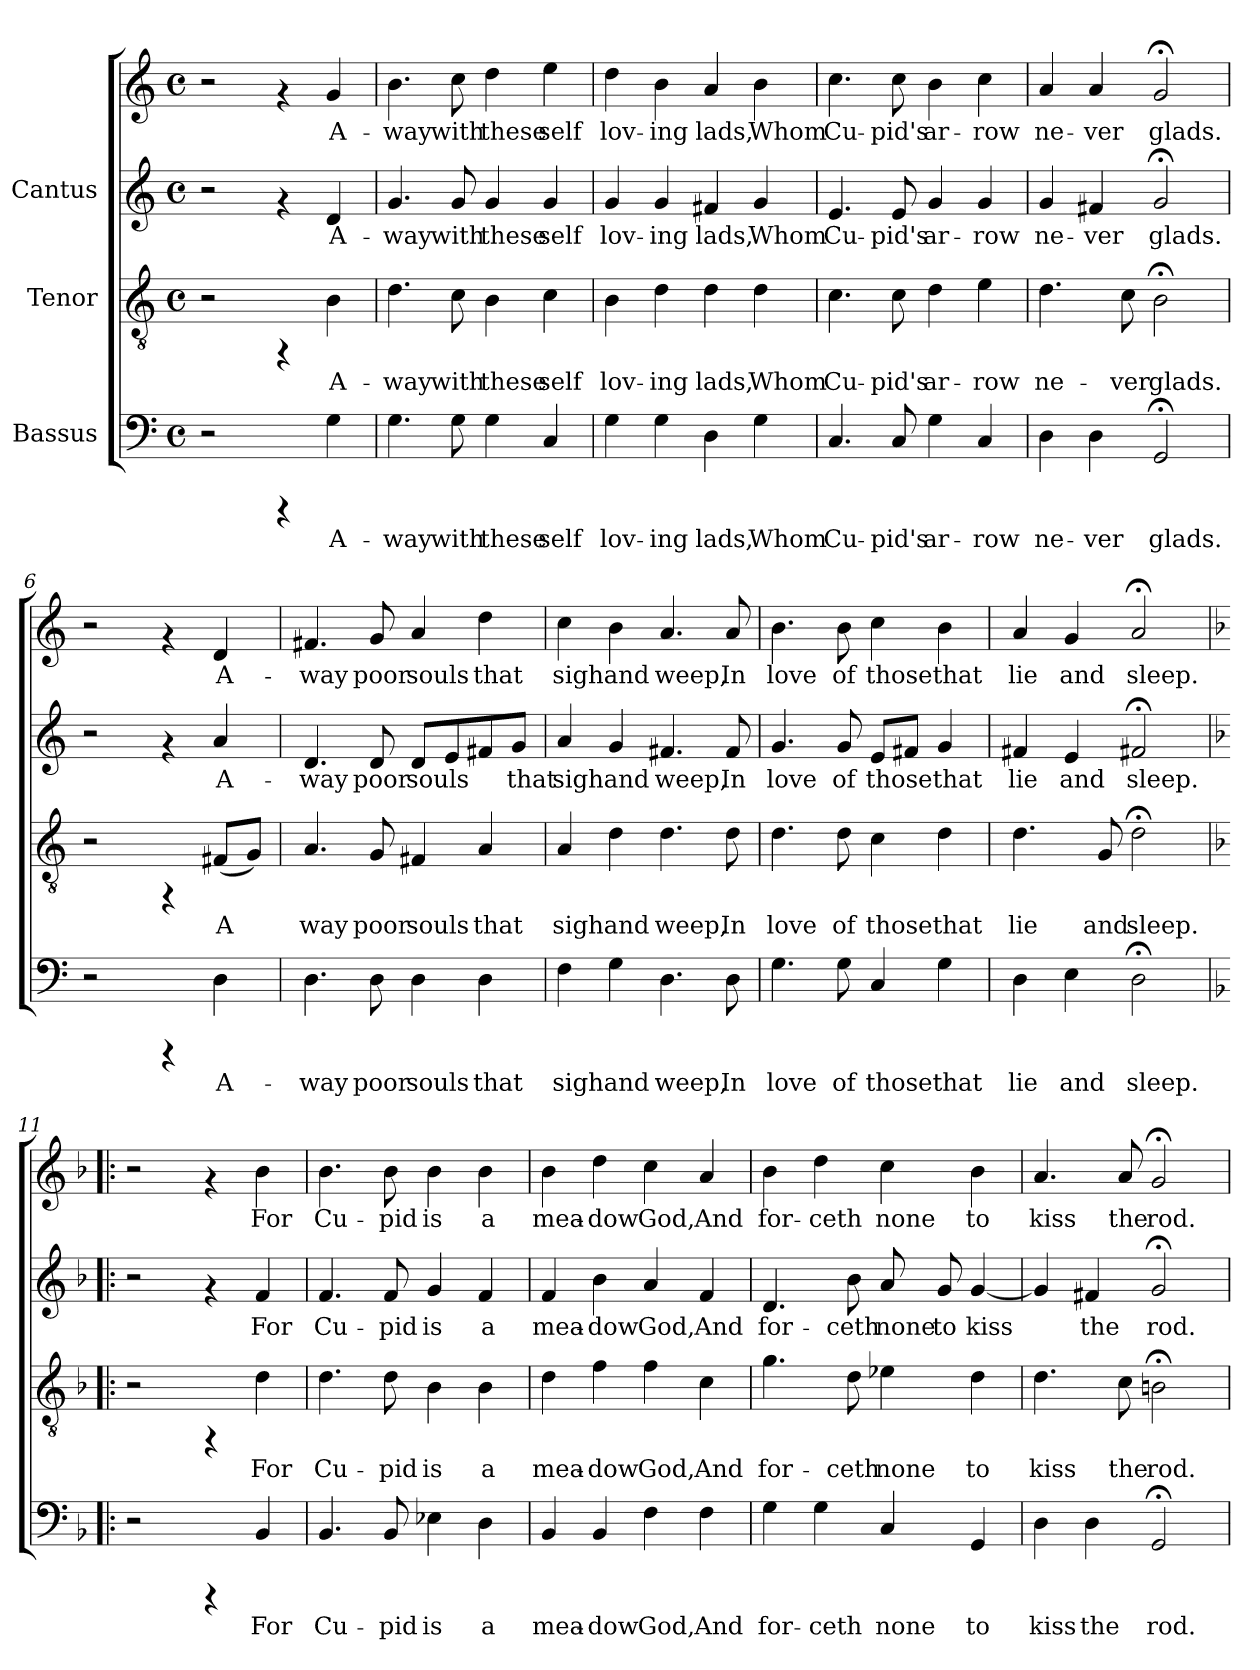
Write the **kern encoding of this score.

**kern	**text	**kern	**text	**kern	**text	**kern	**text
*part3	*part3	*part2	*part2	*part1	*part1	*part1	*part1
*staff4	*staff4	*staff3	*staff3	*staff2	*staff2	*staff1	*staff1
*I"Bassus	*	*I"Tenor	*	*I"Cantus	*	*	*
!!LO:PB:g=z
*stria5	*	*stria5	*	*stria5	*	*stria5	*
*clefF4	*	*clefGv2	*	*clefG2	*	*clefG2	*
*M4/4	*	*M4/4	*	*M4/4	*	*M4/4	*
*met(c)	*	*met(c)	*	*met(c)	*	*met(c)	*
*MM156	*	*MM156	*	*MM156	*	*MM156	*
=1	=1	=1	=1	=1	=1	=1	=1
2r	.	2r	.	2r	.	2r	.
4rCCC	.	4rFF	.	4rf	.	4rf	.
!	!LO:LY:b:cj	!	!LO:LY:b:cj	!	!LO:LY:b:cj	!	!LO:LY:b:cj
4G\	A-	4B\	A-	4d/	-A-	4g/	A-
=2	=2	=2	=2	=2	=2	=2	=2
!	!LO:LY:b:cj	!	!LO:LY:b:cj	!	!LO:LY:b:cj	!	!LO:LY:b:cj
4.G\	-way	4.d\	-way	4.g/	way	4.b\	-way
!	!LO:LY:b:cj	!	!LO:LY:b:cj	!	!LO:LY:b:cj	!	!LO:LY:b:cj
8G\	with	8c\	with	8g/	with	8cc\	with
!	!LO:LY:b:cj	!	!LO:LY:b:cj	!	!LO:LY:b:cj	!	!LO:LY:b:cj
4G\	these	4B\	these	4g/	these	4dd\	these
!	!LO:LY:b:cj	!	!LO:LY:b:cj	!	!LO:LY:b:cj	!	!LO:LY:b:cj
4C/	self	4c\	self	4g/	self	4ee\	self
=3	=3	=3	=3	=3	=3	=3	=3
!	!LO:LY:b:cj	!	!LO:LY:b:cj	!	!LO:LY:b:cj	!	!LO:LY:b:cj
4G\	lov-	4B\	lov-	4g/	lov-	4dd\	lov-
!	!LO:LY:b:cj	!	!LO:LY:b:cj	!	!LO:LY:b:cj	!	!LO:LY:b:cj
4G\	-ing	4d\	-ing	4g/	-ing	4b\	-ing
!	!LO:LY:b:cj	!	!LO:LY:b:cj	!	!LO:LY:b:cj	!	!LO:LY:b:cj
4D\	lads,	4d\	lads,	4f#X/	lads,	4a/	lads,
!	!LO:LY:b:cj	!	!LO:LY:b:cj	!	!LO:LY:b:cj	!	!LO:LY:b:cj
4G\	Whom	4d\	Whom	4g/	Whom	4b\	Whom
=4	=4	=4	=4	=4	=4	=4	=4
!	!LO:LY:b:cj	!	!LO:LY:b:cj	!	!LO:LY:b:cj	!	!LO:LY:b:cj
4.C/	Cu-	4.c\	Cu-	4.e/	Cu-	4.cc\	Cu-
!	!LO:LY:b:cj	!	!LO:LY:b:cj	!	!LO:LY:b:cj	!	!LO:LY:b:cj
8C/	-pid's	8c\	-pid's	8e/	-pid's	8cc\	-pid's
!	!LO:LY:b:cj	!	!LO:LY:b:cj	!	!LO:LY:b:cj	!	!LO:LY:b:cj
4G\	ar-	4d\	ar-	4g/	ar-	4b\	ar-
!	!LO:LY:b:cj	!	!LO:LY:b:cj	!	!LO:LY:b:cj	!	!LO:LY:b:cj
4C/	-row	4e\	-row	4g/	-row	4cc\	-row
!!LO:LB:g=z
=5	=5	=5	=5	=5	=5	=5	=5
*	*	*k[]	*	*	*	*	*
*	*	*C:	*	*	*	*	*
!	!LO:LY:b:cj	!	!LO:LY:b:cj	!	!LO:LY:b:cj	!	!LO:LY:b:cj
4D\	ne-	4.d\	ne-	4g/	ne-	4a/	ne-
!	!LO:LY:b:cj	!	!	!	!LO:LY:b:cj	!	!LO:LY:b:cj
4D\	-ver	.	.	4f#X/	-ver	4a/	-ver
!	!	!	!LO:LY:b:cj	!	!	!	!
.	.	8c\	-ver	.	.	.	.
!	!LO:LY:b:cj	!	!LO:LY:b:cj	!	!LO:LY:b:cj	!	!LO:LY:b:cj
2GG;</	glads.	2B;<\	glads.	2g;</	glads.	2g;</	glads.
=6	=6	=6	=6	=6	=6	=6	=6
2r	.	2r	.	2r	.	2r	.
4rCCC	.	4rFF	.	4rf	.	4rf	.
!	!LO:LY:b:cj	!	!LO:LY:b:cj	!	!LO:LY:b:cj	!	!LO:LY:b:cj
4D\	A-	(<8F#X/L	A-	4a/	-A-	4d/	A-
!	!	!	!LO:LY:b:cj	!	!	!	!
.	.	8G/J)	--	.	.	.	.
=7	=7	=7	=7	=7	=7	=7	=7
!	!LO:LY:b:cj	!	!LO:LY:b:cj	!	!LO:LY:b:cj	!	!LO:LY:b:cj
4.D\	-way	4.A/	-way	4.d/	way	4.f#X/	-way
!	!LO:LY:b:cj	!	!LO:LY:b:cj	!	!LO:LY:b:cj	!	!LO:LY:b:cj
8D\	poor	8G/	poor	8d/	poor	8g/	poor
!	!LO:LY:b:cj	!	!LO:LY:b:cj	!	!LO:LY:b:cj	!	!LO:LY:b:cj
4D\	souls	4F#X/	souls	8d/L	souls	4a/	souls
!	!	!	!	!	!LO:LY:b:cj	!	!
.	.	.	.	8e/	.	.	.
!	!LO:LY:b:cj	!	!LO:LY:b:cj	!	!LO:LY:b:cj	!	!LO:LY:b:cj
4D\	that	4A/	that	8f#X/	.	4dd\	that
!	!	!	!	!	!LO:LY:b:cj	!	!
.	.	.	.	8g/J	that	.	.
=8	=8	=8	=8	=8	=8	=8	=8
!	!LO:LY:b:cj	!	!LO:LY:b:cj	!	!LO:LY:b:cj	!	!LO:LY:b:cj
4F\	sigh	4A/	sigh	4a/	sigh	4cc\	sigh
!	!LO:LY:b:cj	!	!LO:LY:b:cj	!	!LO:LY:b:cj	!	!LO:LY:b:cj
4G\	and	4d\	and	4g/	and	4b\	and
!	!LO:LY:b:cj	!	!LO:LY:b:cj	!	!LO:LY:b:cj	!	!LO:LY:b:cj
4.D\	weep,	4.d\	weep,	4.f#X/	weep,	4.a/	weep,
!	!LO:LY:b:cj	!	!LO:LY:b:cj	!	!LO:LY:b:cj	!	!LO:LY:b:cj
8D\	In	8d\	In	8f#/	In	8a/	In
!!LO:PB:g=z
=9	=9	=9	=9	=9	=9	=9	=9
!	!LO:LY:b:cj	!	!LO:LY:b:cj	!	!LO:LY:b:cj	!	!LO:LY:b:cj
4.G\	love	4.d\	love	4.g/	love	4.b\	love
!	!LO:LY:b:cj	!	!LO:LY:b:cj	!	!LO:LY:b:cj	!	!LO:LY:b:cj
8G\	of	8d\	of	8g/	of	8b\	of
!	!LO:LY:b:cj	!	!LO:LY:b:cj	!	!LO:LY:b:cj	!	!LO:LY:b:cj
4C/	those	4c\	those	8e/L	those	4cc\	those
!	!	!	!	!	!LO:LY:b:cj	!	!
.	.	.	.	8f#X/J	.	.	.
!	!LO:LY:b:cj	!	!LO:LY:b:cj	!	!LO:LY:b:cj	!	!LO:LY:b:cj
4G\	that	4d\	that	4g/	that	4b\	that
=10	=10	=10	=10	=10	=10	=10	=10
!	!LO:LY:b:cj	!	!LO:LY:b:cj	!	!LO:LY:b:cj	!	!LO:LY:b:cj
4D\	lie	4.d\	lie	4f#X/	lie	4a/	lie
!	!LO:LY:b:cj	!	!	!	!LO:LY:b:cj	!	!LO:LY:b:cj
4E\	and	.	.	4e/	and	4g/	and
!	!	!	!LO:LY:b:cj	!	!	!	!
.	.	8G/	and	.	.	.	.
!	!LO:LY:b:cj	!	!LO:LY:b:cj	!	!LO:LY:b:cj	!	!LO:LY:b:cj
2D;<\	sleep.	2d;<\	sleep.	2f#X;</	sleep.	2a;</	sleep.
=11!|:	=11!|:	=11!|:	=11!|:	=11!|:	=11!|:	=11!|:	=11!|:
*k[b-]	*	*k[b-]	*	*k[b-]	*	*k[b-]	*
*F:	*	*F:	*	*F:	*	*F:	*
2r	.	2r	.	2r	.	2r	.
4rCCC	.	4rFF	.	4rf	.	4rf	.
!	!LO:LY:b:cj	!	!LO:LY:b:cj	!	!LO:LY:b:cj	!	!LO:LY:b:cj
4BB-/	For	4d\	For	4f/	For	4b-\	For
=12	=12	=12	=12	=12	=12	=12	=12
!	!LO:LY:b:cj	!	!LO:LY:b:cj	!	!LO:LY:b:cj	!	!LO:LY:b:cj
4.BB-/	Cu-	4.d\	Cu-	4.f/	Cu-	4.b-\	Cu-
!	!LO:LY:b:cj	!	!LO:LY:b:cj	!	!LO:LY:b:cj	!	!LO:LY:b:cj
8BB-/	-pid	8d\	-pid	8f/	-pid	8b-\	-pid
!	!LO:LY:b:cj	!	!LO:LY:b:cj	!	!LO:LY:b:cj	!	!LO:LY:b:cj
4E-X\	is	4B-\	is	4g/	is	4b-\	is
!	!LO:LY:b:cj	!	!LO:LY:b:cj	!	!LO:LY:b:cj	!	!LO:LY:b:cj
4D\	a	4B-\	a	4f/	a	4b-\	a
=13	=13	=13	=13	=13	=13	=13	=13
!	!LO:LY:b:cj	!	!LO:LY:b:cj	!	!LO:LY:b:cj	!	!LO:LY:b:cj
4BB-/	mea-	4d\	mea-	4f/	mea-	4b-\	mea-
!	!LO:LY:b:cj	!	!LO:LY:b:cj	!	!LO:LY:b:cj	!	!LO:LY:b:cj
4BB-/	-dow	4f\	-dow	4b-\	-dow	4dd\	-dow
!	!LO:LY:b:cj	!	!LO:LY:b:cj	!	!LO:LY:b:cj	!	!LO:LY:b:cj
4F\	God,	4f\	God,	4a/	God,	4cc\	God,
!	!LO:LY:b:cj	!	!LO:LY:b:cj	!	!LO:LY:b:cj	!	!LO:LY:b:cj
4F\	And	4c\	And	4f/	And	4a/	And
!!LO:LB:g=z
=14	=14	=14	=14	=14	=14	=14	=14
!	!LO:LY:b:cj	!	!LO:LY:b:cj	!	!LO:LY:b:cj	!	!LO:LY:b:cj
4G\	for-	4.g\	for-	4.d/	for-	4b-\	for-
!	!LO:LY:b:cj	!	!	!	!	!	!LO:LY:b:cj
4G\	-ceth	.	.	.	.	4dd\	-ceth
!	!	!	!LO:LY:b:cj	!	!LO:LY:b:cj	!	!
.	.	8d\	-ceth	8b-\	-ceth	.	.
!	!LO:LY:b:cj	!	!LO:LY:b:cj	!	!LO:LY:b:cj	!	!LO:LY:b:cj
4C/	none	4e-X\	none	8a/	none	4cc\	none
!	!	!	!	!	!LO:LY:b:cj	!	!
.	.	.	.	8g/	to	.	.
!	!LO:LY:b:cj	!	!LO:LY:b:cj	!	!LO:LY:b:cj	!	!LO:LY:b:cj
4GG/	to	4d\	to	[<4g/	kiss	4b-\	to
=15	=15	=15	=15	=15	=15	=15	=15
!	!LO:LY:b:cj	!	!LO:LY:b:cj	!	!LO:LY:b:cj	!	!LO:LY:b:cj
4D\	kiss	4.d\	kiss	4g/]	.	4.a/	kiss
!	!LO:LY:b:cj	!	!	!	!LO:LY:b:cj	!	!
4D\	the	.	.	4f#X/	the	.	.
!	!	!	!LO:LY:b:cj	!	!	!	!LO:LY:b:cj
.	.	8c\	the	.	.	8a/	the
!	!LO:LY:b:cj	!	!LO:LY:b:cj	!	!LO:LY:b:cj	!	!LO:LY:b:cj
2GG;</	rod.	2Bn;<\	rod.	2g;</	rod.	2g;</	rod.
=	=	=	=	=	=	=	=
*-	*-	*-	*-	*-	*-	*-	*-
